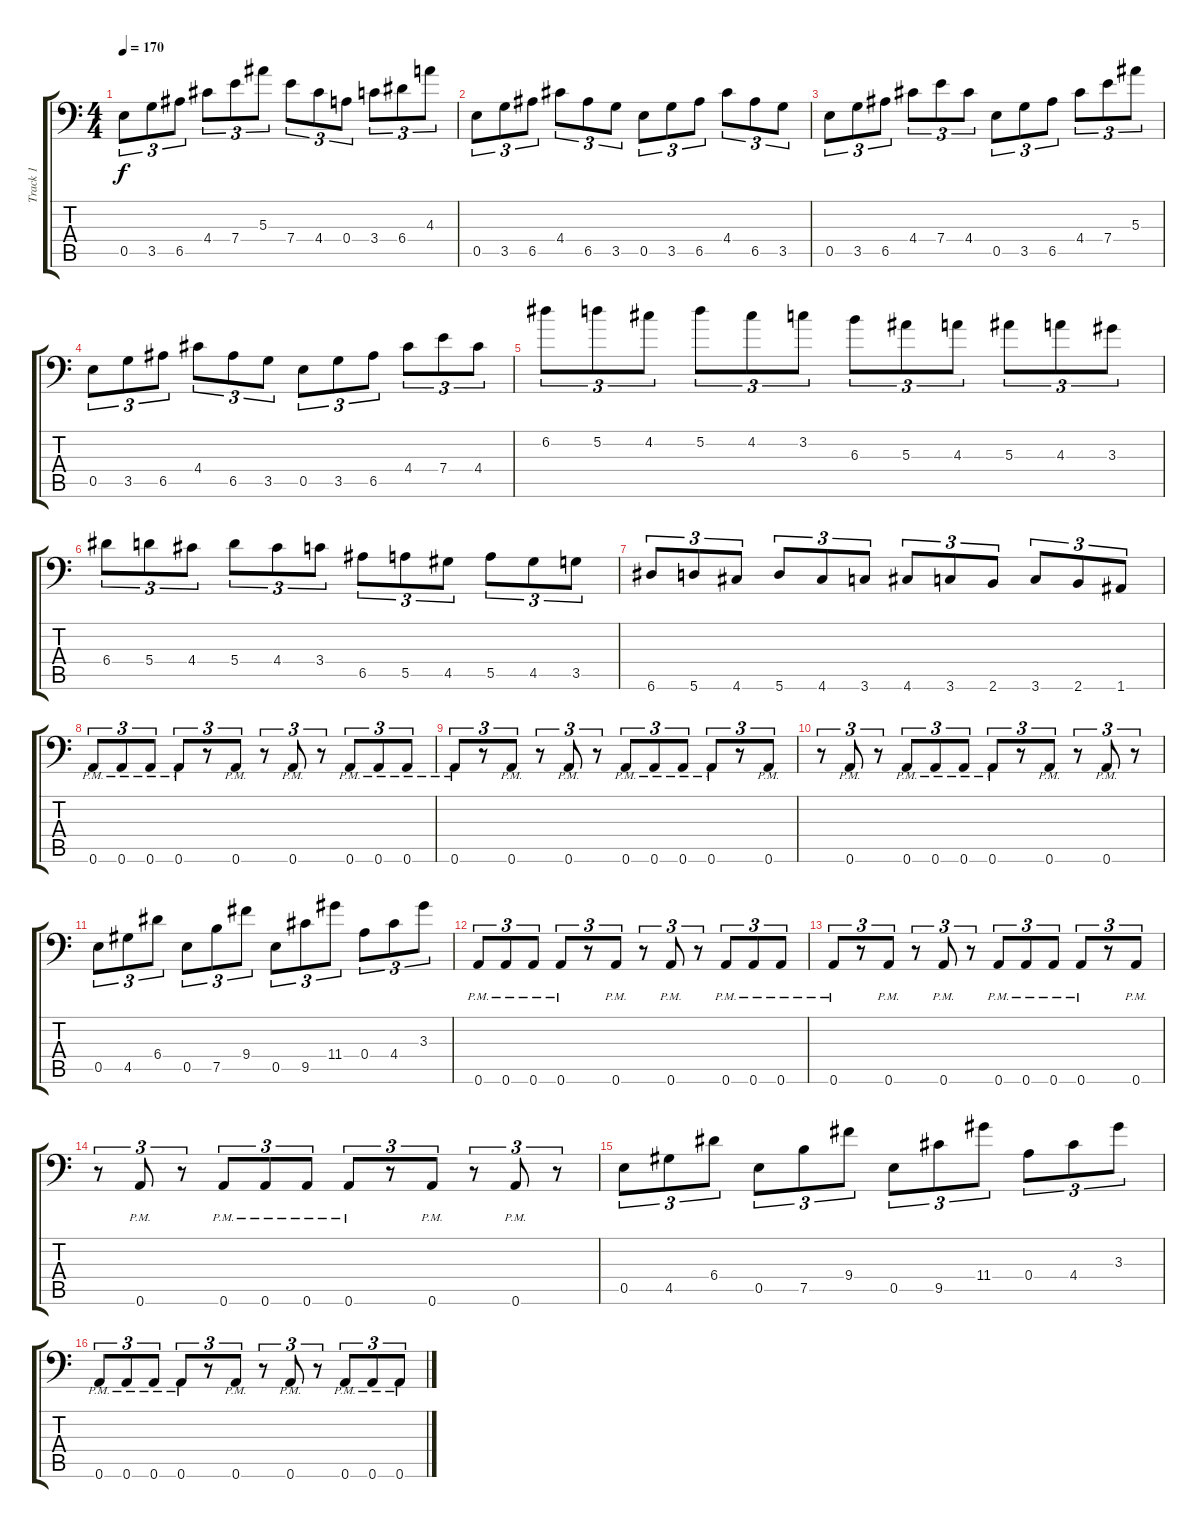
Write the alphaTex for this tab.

\track ("Track 1" "Track 1") {instrument distortionguitar}
\staff {score tabs}
\tuning (D4 A3 F3 A2 E2 A1) {hide}
\ts (4 4)
\tempo 170
\clef f4
\ks c
0.5.8{tu (3 2) dy f} 3.5.8{tu (3 2)} 6.5.8{tu (3 2)} 4.4.8{tu (3 2)} 7.4.8{tu (3 2)} 5.3.8{tu (3 2)} 7.4.8{tu (3 2)} 4.4.8{tu (3 2)} 0.4.8{tu (3 2)} 3.4.8{tu (3 2)} 6.4.8{tu (3 2)} 4.3.8{tu (3 2)} |
0.5.8{tu (3 2)} 3.5.8{tu (3 2)} 6.5.8{tu (3 2)} 4.4.8{tu (3 2)} 6.5.8{tu (3 2)} 3.5.8{tu (3 2)} 0.5.8{tu (3 2)} 3.5.8{tu (3 2)} 6.5.8{tu (3 2)} 4.4.8{tu (3 2)} 6.5.8{tu (3 2)} 3.5.8{tu (3 2)} |
0.5.8{tu (3 2)} 3.5.8{tu (3 2)} 6.5.8{tu (3 2)} 4.4.8{tu (3 2)} 7.4.8{tu (3 2)} 4.4.8{tu (3 2)} 0.5.8{tu (3 2)} 3.5.8{tu (3 2)} 6.5.8{tu (3 2)} 4.4.8{tu (3 2)} 7.4.8{tu (3 2)} 5.3.8{tu (3 2)} |
0.5.8{tu (3 2)} 3.5.8{tu (3 2)} 6.5.8{tu (3 2)} 4.4.8{tu (3 2)} 6.5.8{tu (3 2)} 3.5.8{tu (3 2)} 0.5.8{tu (3 2)} 3.5.8{tu (3 2)} 6.5.8{tu (3 2)} 4.4.8{tu (3 2)} 7.4.8{tu (3 2)} 4.4.8{tu (3 2)} |
6.2.8{tu (3 2)} 5.2.8{tu (3 2)} 4.2.8{tu (3 2)} 5.2.8{tu (3 2)} 4.2.8{tu (3 2)} 3.2.8{tu (3 2)} 6.3.8{tu (3 2)} 5.3.8{tu (3 2)} 4.3.8{tu (3 2)} 5.3.8{tu (3 2)} 4.3.8{tu (3 2)} 3.3.8{tu (3 2)} |
6.4.8{tu (3 2)} 5.4.8{tu (3 2)} 4.4.8{tu (3 2)} 5.4.8{tu (3 2)} 4.4.8{tu (3 2)} 3.4.8{tu (3 2)} 6.5.8{tu (3 2)} 5.5.8{tu (3 2)} 4.5.8{tu (3 2)} 5.5.8{tu (3 2)} 4.5.8{tu (3 2)} 3.5.8{tu (3 2)} |
6.6.8{tu (3 2)} 5.6.8{tu (3 2)} 4.6.8{tu (3 2)} 5.6.8{tu (3 2)} 4.6.8{tu (3 2)} 3.6.8{tu (3 2)} 4.6.8{tu (3 2)} 3.6.8{tu (3 2)} 2.6.8{tu (3 2)} 3.6.8{tu (3 2)} 2.6.8{tu (3 2)} 1.6.8{tu (3 2)} |
0.6{pm}.8{tu (3 2)} 0.6{pm}.8{tu (3 2)} 0.6{pm}.8{tu (3 2)} 0.6{pm}.8{tu (3 2)} r.8{tu (3 2)} 0.6{pm}.8{tu (3 2)} r.8{tu (3 2)} 0.6{pm}.8{tu (3 2)} r.8{tu (3 2)} 0.6{pm}.8{tu (3 2)} 0.6{pm}.8{tu (3 2)} 0.6{pm}.8{tu (3 2)} |
0.6{pm}.8{tu (3 2)} r.8{tu (3 2)} 0.6{pm}.8{tu (3 2)} r.8{tu (3 2)} 0.6{pm}.8{tu (3 2)} r.8{tu (3 2)} 0.6{pm}.8{tu (3 2)} 0.6{pm}.8{tu (3 2)} 0.6{pm}.8{tu (3 2)} 0.6{pm}.8{tu (3 2)} r.8{tu (3 2)} 0.6{pm}.8{tu (3 2)} |
r.8{tu (3 2)} 0.6{pm}.8{tu (3 2)} r.8{tu (3 2)} 0.6{pm}.8{tu (3 2)} 0.6{pm}.8{tu (3 2)} 0.6{pm}.8{tu (3 2)} 0.6{pm}.8{tu (3 2)} r.8{tu (3 2)} 0.6{pm}.8{tu (3 2)} r.8{tu (3 2)} 0.6{pm}.8{tu (3 2)} r.8{tu (3 2)} |
0.5.8{tu (3 2)} 4.5.8{tu (3 2)} 6.4.8{tu (3 2)} 0.5.8{tu (3 2)} 7.5.8{tu (3 2)} 9.4.8{tu (3 2)} 0.5.8{tu (3 2)} 9.5.8{tu (3 2)} 11.4.8{tu (3 2)} 0.4.8{tu (3 2)} 4.4.8{tu (3 2)} 3.3.8{tu (3 2)} |
0.6{pm}.8{tu (3 2)} 0.6{pm}.8{tu (3 2)} 0.6{pm}.8{tu (3 2)} 0.6{pm}.8{tu (3 2)} r.8{tu (3 2)} 0.6{pm}.8{tu (3 2)} r.8{tu (3 2)} 0.6{pm}.8{tu (3 2)} r.8{tu (3 2)} 0.6{pm}.8{tu (3 2)} 0.6{pm}.8{tu (3 2)} 0.6{pm}.8{tu (3 2)} |
0.6{pm}.8{tu (3 2)} r.8{tu (3 2)} 0.6{pm}.8{tu (3 2)} r.8{tu (3 2)} 0.6{pm}.8{tu (3 2)} r.8{tu (3 2)} 0.6{pm}.8{tu (3 2)} 0.6{pm}.8{tu (3 2)} 0.6{pm}.8{tu (3 2)} 0.6{pm}.8{tu (3 2)} r.8{tu (3 2)} 0.6{pm}.8{tu (3 2)} |
r.8{tu (3 2)} 0.6{pm}.8{tu (3 2)} r.8{tu (3 2)} 0.6{pm}.8{tu (3 2)} 0.6{pm}.8{tu (3 2)} 0.6{pm}.8{tu (3 2)} 0.6{pm}.8{tu (3 2)} r.8{tu (3 2)} 0.6{pm}.8{tu (3 2)} r.8{tu (3 2)} 0.6{pm}.8{tu (3 2)} r.8{tu (3 2)} |
0.5.8{tu (3 2)} 4.5.8{tu (3 2)} 6.4.8{tu (3 2)} 0.5.8{tu (3 2)} 7.5.8{tu (3 2)} 9.4.8{tu (3 2)} 0.5.8{tu (3 2)} 9.5.8{tu (3 2)} 11.4.8{tu (3 2)} 0.4.8{tu (3 2)} 4.4.8{tu (3 2)} 3.3.8{tu (3 2)} |
0.6{pm}.8{tu (3 2)} 0.6{pm}.8{tu (3 2)} 0.6{pm}.8{tu (3 2)} 0.6{pm}.8{tu (3 2)} r.8{tu (3 2)} 0.6{pm}.8{tu (3 2)} r.8{tu (3 2)} 0.6{pm}.8{tu (3 2)} r.8{tu (3 2)} 0.6{pm}.8{tu (3 2)} 0.6{pm}.8{tu (3 2)} 0.6{pm}.8{tu (3 2)}
